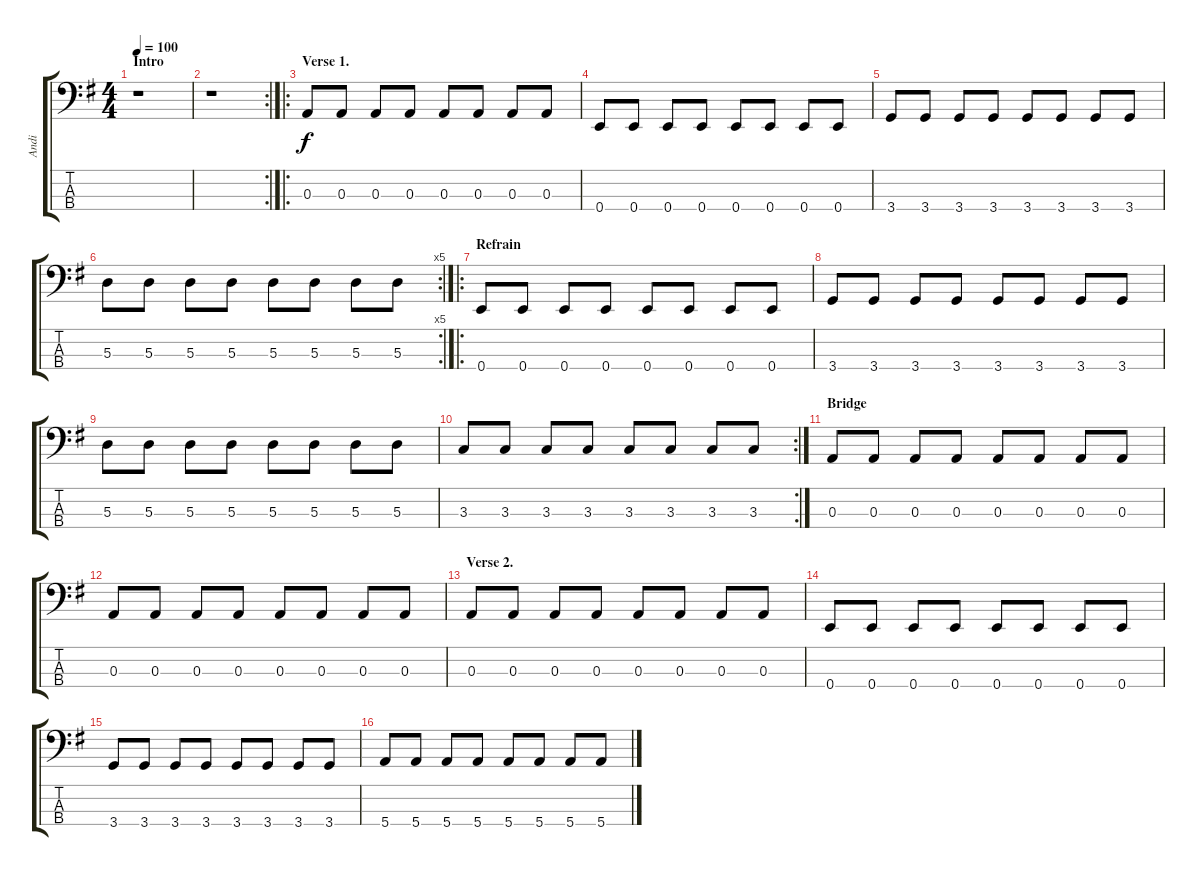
\track ("Andi" "Andi") {instrument electricbassfinger}
\staff {score tabs}
\tuning (G2 D2 A1 E1) {hide}
\ts (4 4)
\section ("" "Intro")
\tempo 100
\clef f4
\ks g
r.1{dy f instrument electricbassfinger} |
\rc 2
r.1 |
\ro
\section ("" "Verse 1.")
0.3.8 0.3.8 0.3.8 0.3.8 0.3.8 0.3.8 0.3.8 0.3.8 |
0.4.8 0.4.8 0.4.8 0.4.8 0.4.8 0.4.8 0.4.8 0.4.8 |
3.4.8 3.4.8 3.4.8 3.4.8 3.4.8 3.4.8 3.4.8 3.4.8 |
\rc 5
5.3.8 5.3.8 5.3.8 5.3.8 5.3.8 5.3.8 5.3.8 5.3.8 |
\ro
\section ("" "Refrain")
0.4.8 0.4.8 0.4.8 0.4.8 0.4.8 0.4.8 0.4.8 0.4.8 |
3.4.8 3.4.8 3.4.8 3.4.8 3.4.8 3.4.8 3.4.8 3.4.8 |
5.3.8 5.3.8 5.3.8 5.3.8 5.3.8 5.3.8 5.3.8 5.3.8 |
\rc 2
3.3.8 3.3.8 3.3.8 3.3.8 3.3.8 3.3.8 3.3.8 3.3.8 |
\section ("" "Bridge")
0.3.8 0.3.8 0.3.8 0.3.8 0.3.8 0.3.8 0.3.8 0.3.8 |
0.3.8 0.3.8 0.3.8 0.3.8 0.3.8 0.3.8 0.3.8 0.3.8 |
\section ("" "Verse 2.")
0.3.8 0.3.8 0.3.8 0.3.8 0.3.8 0.3.8 0.3.8 0.3.8 |
0.4.8 0.4.8 0.4.8 0.4.8 0.4.8 0.4.8 0.4.8 0.4.8 |
3.4.8 3.4.8 3.4.8 3.4.8 3.4.8 3.4.8 3.4.8 3.4.8 |
5.4.8 5.4.8 5.4.8 5.4.8 5.4.8 5.4.8 5.4.8 5.4.8
